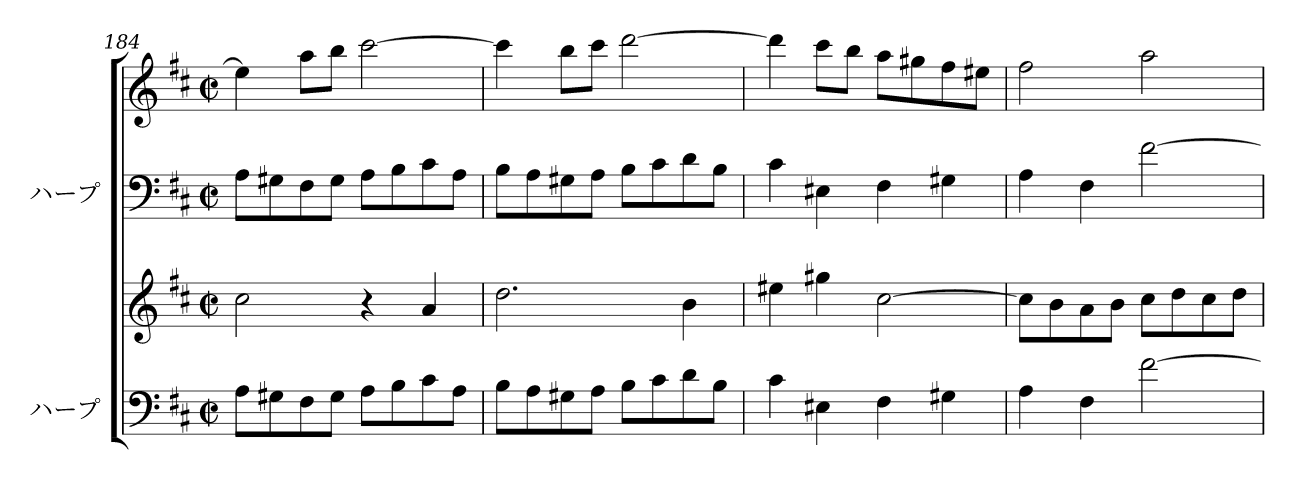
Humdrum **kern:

**kern	**kern	**kern	**kern
*part2	*part2	*part1	*part1
*staff4	*staff3	*staff2	*staff1
*I"ハープ	*	*I"ハープ	*
*clefF4	*clefG2	*clefF4	*clefG2
*k[f#c#]	*k[f#c#]	*k[f#c#]	*k[f#c#]
*M2/2	*M2/2	*M2/2	*M2/2
*met(c|)	*met(c|)	*met(c|)	*met(c|)
=184	=184	=184	=184
8A\L	2cc#\	8A\L	4ee\]
8G#X\	.	8G#X\	.
8F#\	.	8F#\	8aa\L
8G#\J	.	8G#\J	8bb\J
8A\L	4r	8A\L	[2ccc#\
8B\	.	8B\	.
8c#\	4a/	8c#\	.
8A\J	.	8A\J	.
=185	=185	=185	=185
8B\L	2.dd\	8B\L	4ccc#\]
8A\	.	8A\	.
8G#X\	.	8G#X\	8bb\L
8A\J	.	8A\J	8ccc#\J
8B\L	.	8B\L	[2ddd\
8c#\	.	8c#\	.
8d\	4b\	8d\	.
8B\J	.	8B\J	.
=186	=186	=186	=186
4c#\	4ee#X\	4c#\	4ddd\]
4E#X\	4gg#X\	4E#X\	8ccc#\L
.	.	.	8bb\J
4F#\	[2cc#\	4F#\	8aa\L
.	.	.	8gg#X\
4G#X\	.	4G#X\	8ff#\
.	.	.	8ee#X\J
!!LO:LB:g=z
=187	=187	=187	=187
4A\	8cc#\L]	4A\	2ff#\
.	8b\	.	.
4F#\	8a\	4F#\	.
.	8b\J	.	.
[2f#\	8cc#\L	[2f#\	2aa\
.	8dd\	.	.
.	8cc#\	.	.
.	8dd\J	.	.
=	=	=	=
*-	*-	*-	*-
